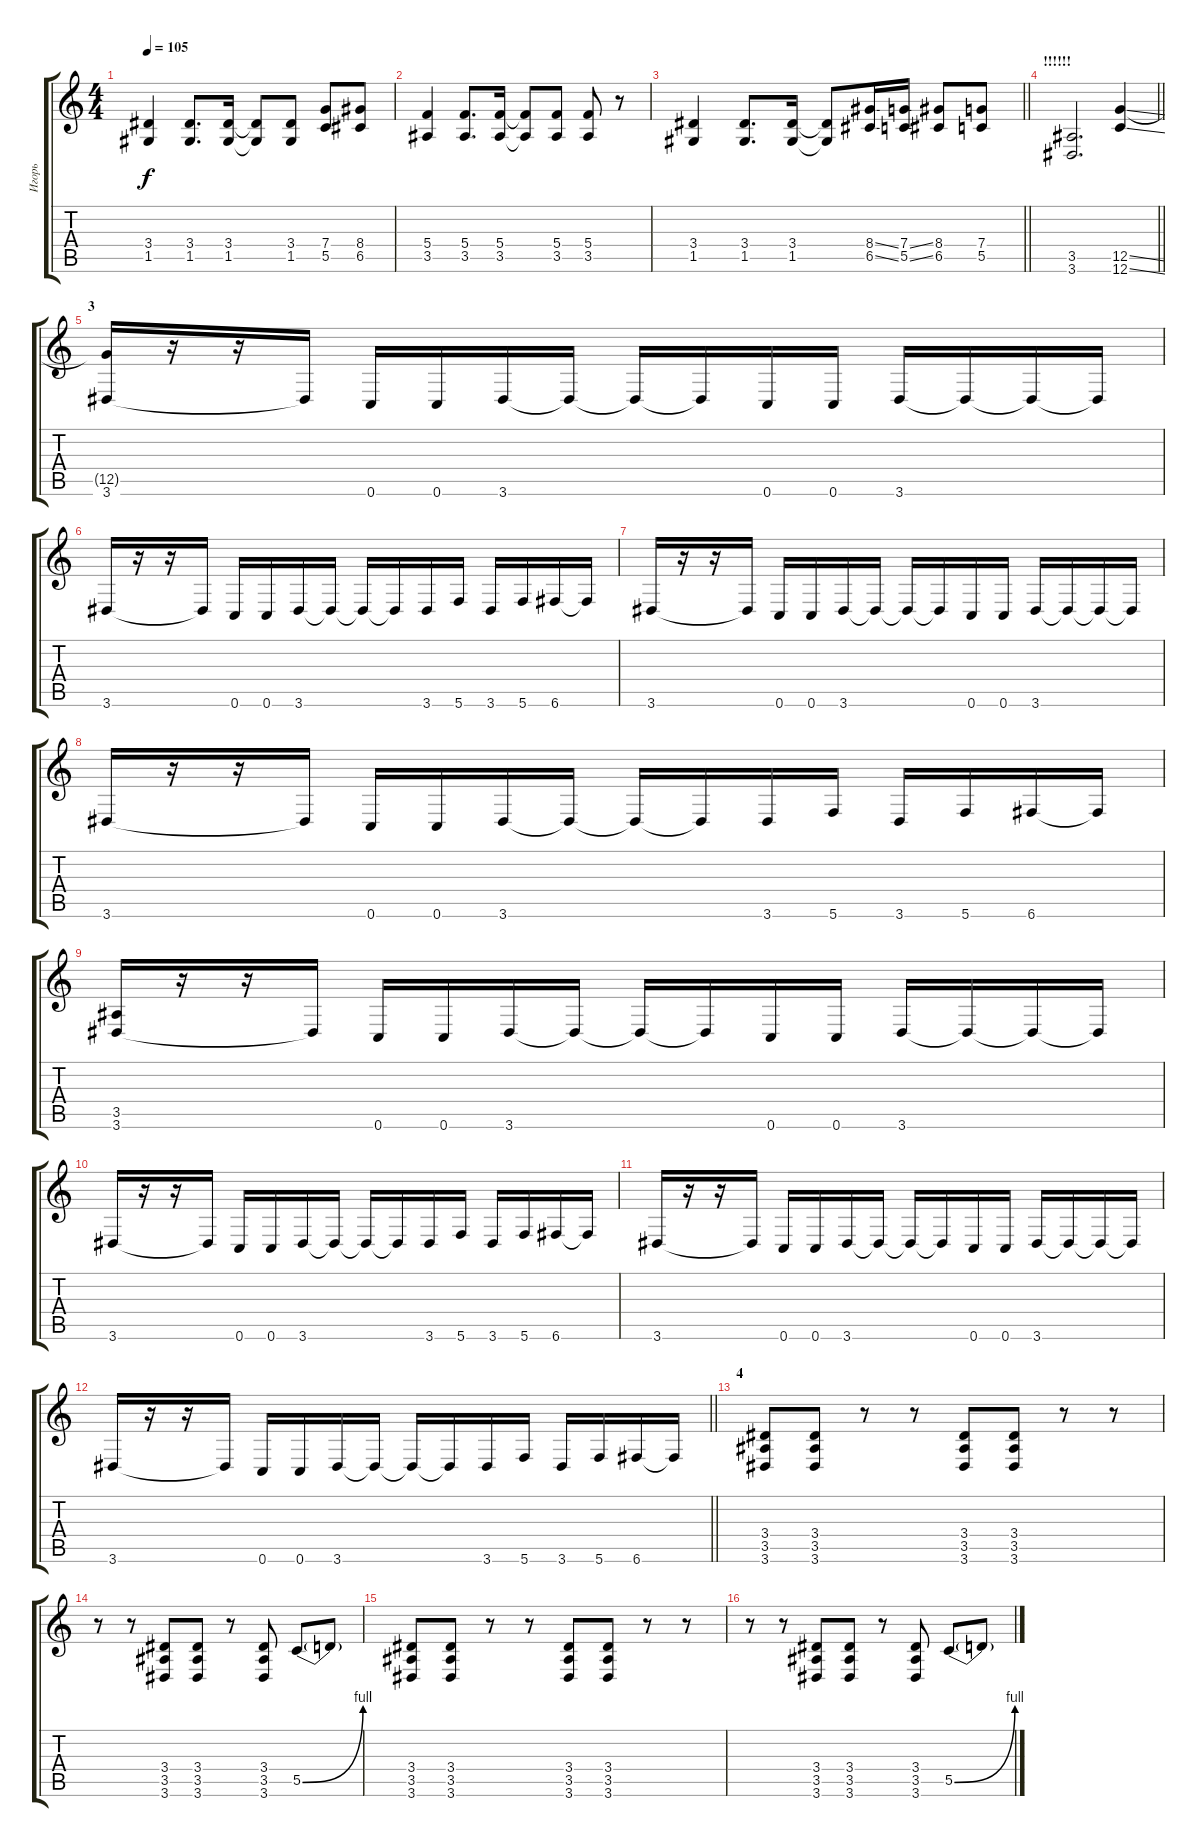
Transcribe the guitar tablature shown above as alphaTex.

\track ("Игорь" "Игорь") {instrument distortionguitar}
\staff {score tabs}
\tuning (D4 A3 F3 C3 G2 C2) {hide}
\ts (4 4)
\tempo 105
\clef g2
\ks c
(3.4 1.5).4{dy f} (3.4 1.5).8{d} (3.4 1.5).16 (3.4{t} 1.5{t}).8 (3.4 1.5).8 (7.4 5.5).8 (8.4 6.5).8 |
(5.4 3.5).4 (5.4 3.5).8{d} (5.4 3.5).16 (5.4{t} 3.5{t}).8 (5.4 3.5).8 (5.4 3.5).8 r.8 |
\barLineRight lightlight
(3.4 1.5).4 (3.4 1.5).8{d} (3.4 1.5).16 (3.4{t} 1.5{t}).8 (8.4{ss} 6.5{ss}).16 (7.4{ss} 5.5{ss}).16 (8.4 6.5).8 (7.4 5.5).8 |
\section ("" "!!!!!!")
\barLineRight lightlight
(3.5 3.6).2{d} (12.5{ss} 12.6{ss}).4 |
\section ("" "3")
(12.5{t} 3.6).16 r.16 r.16 3.6{t}.16 0.6.16 0.6.16 3.6.16 3.6{t}.16 3.6{t}.16 3.6{t}.16 0.6.16 0.6.16 3.6.16 3.6{t}.16 3.6{t}.16 3.6{t}.16 |
3.6.16 r.16 r.16 3.6{t}.16 0.6.16 0.6.16 3.6.16 3.6{t}.16 3.6{t}.16 3.6{t}.16 3.6.16 5.6.16 3.6.16 5.6.16 6.6.16 6.6{t}.16 |
3.6.16 r.16 r.16 3.6{t}.16 0.6.16 0.6.16 3.6.16 3.6{t}.16 3.6{t}.16 3.6{t}.16 0.6.16 0.6.16 3.6.16 3.6{t}.16 3.6{t}.16 3.6{t}.16 |
3.6.16 r.16 r.16 3.6{t}.16 0.6.16 0.6.16 3.6.16 3.6{t}.16 3.6{t}.16 3.6{t}.16 3.6.16 5.6.16 3.6.16 5.6.16 6.6.16 6.6{t}.16 |
(3.5 3.6).16 r.16 r.16 3.6{t}.16 0.6.16 0.6.16 3.6.16 3.6{t}.16 3.6{t}.16 3.6{t}.16 0.6.16 0.6.16 3.6.16 3.6{t}.16 3.6{t}.16 3.6{t}.16 |
3.6.16 r.16 r.16 3.6{t}.16 0.6.16 0.6.16 3.6.16 3.6{t}.16 3.6{t}.16 3.6{t}.16 3.6.16 5.6.16 3.6.16 5.6.16 6.6.16 6.6{t}.16 |
3.6.16 r.16 r.16 3.6{t}.16 0.6.16 0.6.16 3.6.16 3.6{t}.16 3.6{t}.16 3.6{t}.16 0.6.16 0.6.16 3.6.16 3.6{t}.16 3.6{t}.16 3.6{t}.16 |
\barLineRight lightlight
3.6.16 r.16 r.16 3.6{t}.16 0.6.16 0.6.16 3.6.16 3.6{t}.16 3.6{t}.16 3.6{t}.16 3.6.16 5.6.16 3.6.16 5.6.16 6.6.16 6.6{t}.16 |
\section ("" "4")
(3.4 3.5 3.6).8 (3.4 3.5 3.6).8 r.8 r.8 (3.4 3.5 3.6).8 (3.4 3.5 3.6).8 r.8 r.8 |
r.8 r.8 (3.4 3.5 3.6).8 (3.4 3.5 3.6).8 r.8 (3.4 3.5 3.6).8 5.5{be (bend 0 0 60 4)}.8 5.5{t}.8 |
(3.4 3.5 3.6).8 (3.4 3.5 3.6).8 r.8 r.8 (3.4 3.5 3.6).8 (3.4 3.5 3.6).8 r.8 r.8 |
r.8 r.8 (3.4 3.5 3.6).8 (3.4 3.5 3.6).8 r.8 (3.4 3.5 3.6).8 5.5{be (bend 0 0 60 4)}.8 5.5{t}.8
